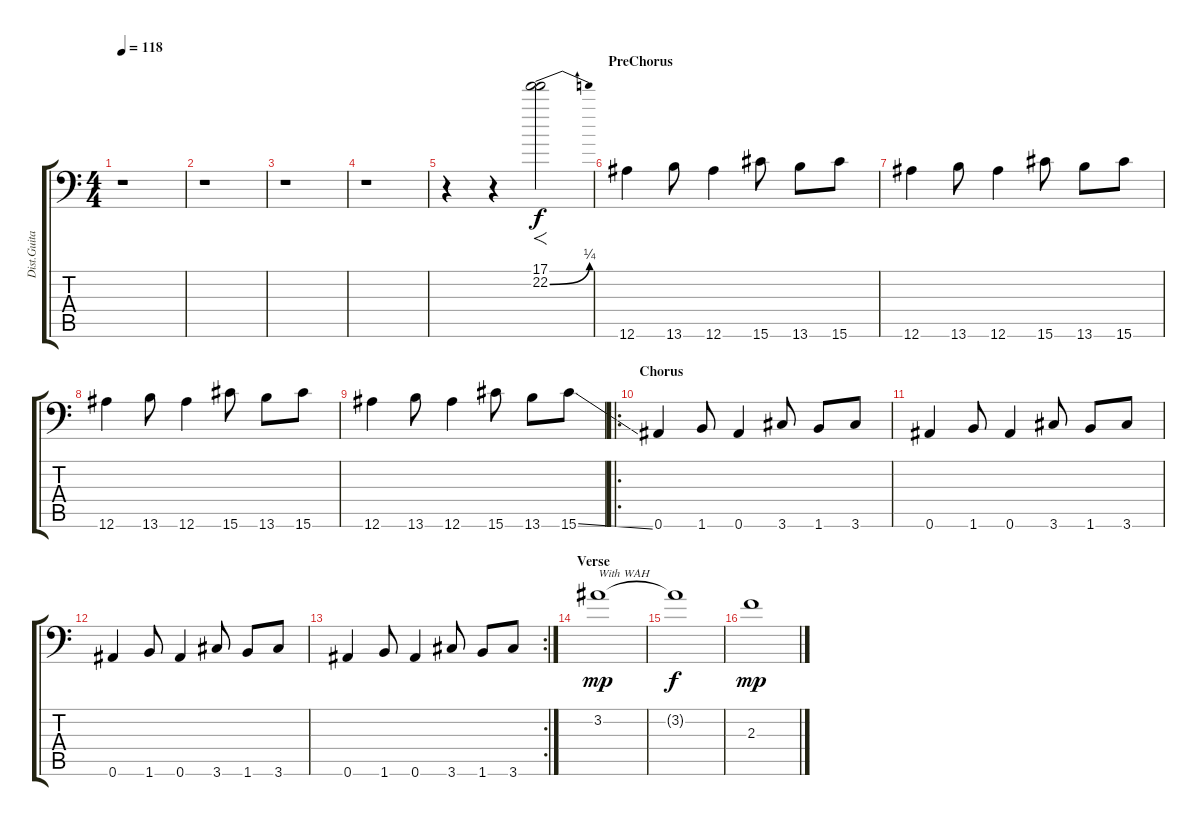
\track ("Dist.Guitar" "Dist.Guita") {instrument overdrivenguitar}
\staff {score tabs}
\tuning (C4 G3 Eb3 Bb2 F2 Bb1) {hide}
\ts (4 4)
\tempo 118
\clef f4
\ks c
r.1{dy f instrument overdrivenguitar} |
r.1 |
r.1 |
r.1 |
r.4 r.4 (17.1 22.2{be (bend 0 0 60 1)}).2{f} |
\section ("" "PreChorus")
12.6.4 13.6.8 12.6.4 15.6.8 13.6.8 15.6.8 |
12.6.4 13.6.8 12.6.4 15.6.8 13.6.8 15.6.8 |
12.6.4 13.6.8 12.6.4 15.6.8 13.6.8 15.6.8 |
12.6.4 13.6.8 12.6.4 15.6.8 13.6.8 15.6{ss}.8 |
\ro
\section ("" "Chorus")
0.6.4 1.6.8 0.6.4 3.6.8 1.6.8 3.6.8 |
0.6.4 1.6.8 0.6.4 3.6.8 1.6.8 3.6.8 |
0.6.4 1.6.8 0.6.4 3.6.8 1.6.8 3.6.8 |
\rc 2
0.6.4 1.6.8 0.6.4 3.6.8 1.6.8 3.6.8 |
\section ("" "Verse")
3.2.1{txt "With WAH" dy mp} |
3.2{t}.1{dy f} |
2.3.1{dy mp}
